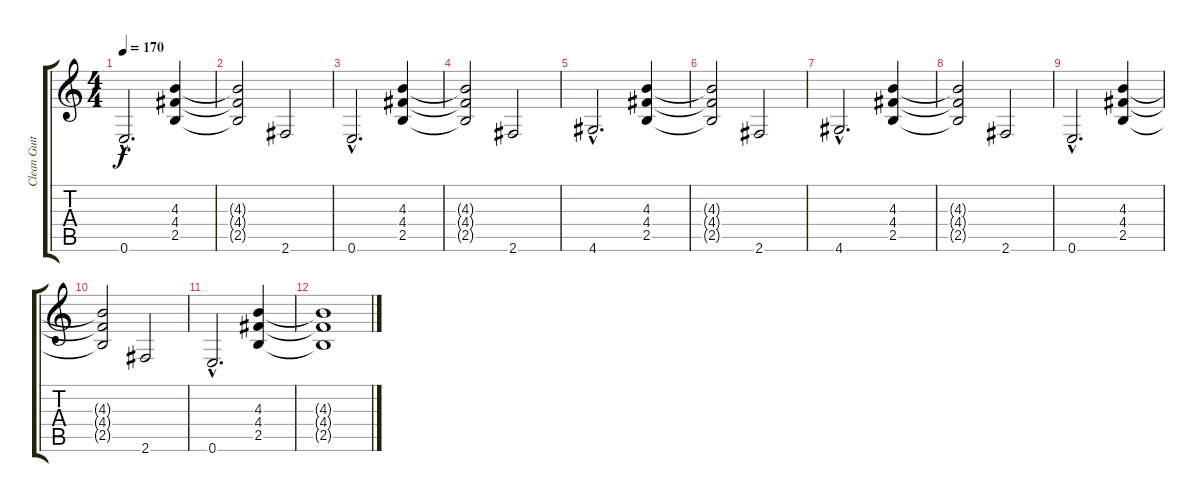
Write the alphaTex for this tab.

\track ("Clean Guitar" "Clean Guit") {instrument electricguitarclean}
\staff {score tabs}
\tuning (E4 B3 G3 D3 A2 E2) {hide}
\ts (4 4)
\tempo 170
\clef g2
\ks c
0.6{hac}.2{d dy f} (4.3 4.4 2.5).4 |
(4.3{t} 4.4{t} 2.5{t}).2 2.6.2 |
0.6{hac}.2{d} (4.3 4.4 2.5).4 |
(4.3{t} 4.4{t} 2.5{t}).2 2.6.2 |
4.6{hac}.2{d} (4.3 4.4 2.5).4 |
(4.3{t} 4.4{t} 2.5{t}).2 2.6.2 |
4.6{hac}.2{d} (4.3 4.4 2.5).4 |
(4.3{t} 4.4{t} 2.5{t}).2 2.6.2 |
0.6{hac}.2{d} (4.3 4.4 2.5).4 |
(4.3{t} 4.4{t} 2.5{t}).2 2.6.2 |
0.6{hac}.2{d} (4.3 4.4 2.5).4 |
(4.3{t} 4.4{t} 2.5{t}).1
